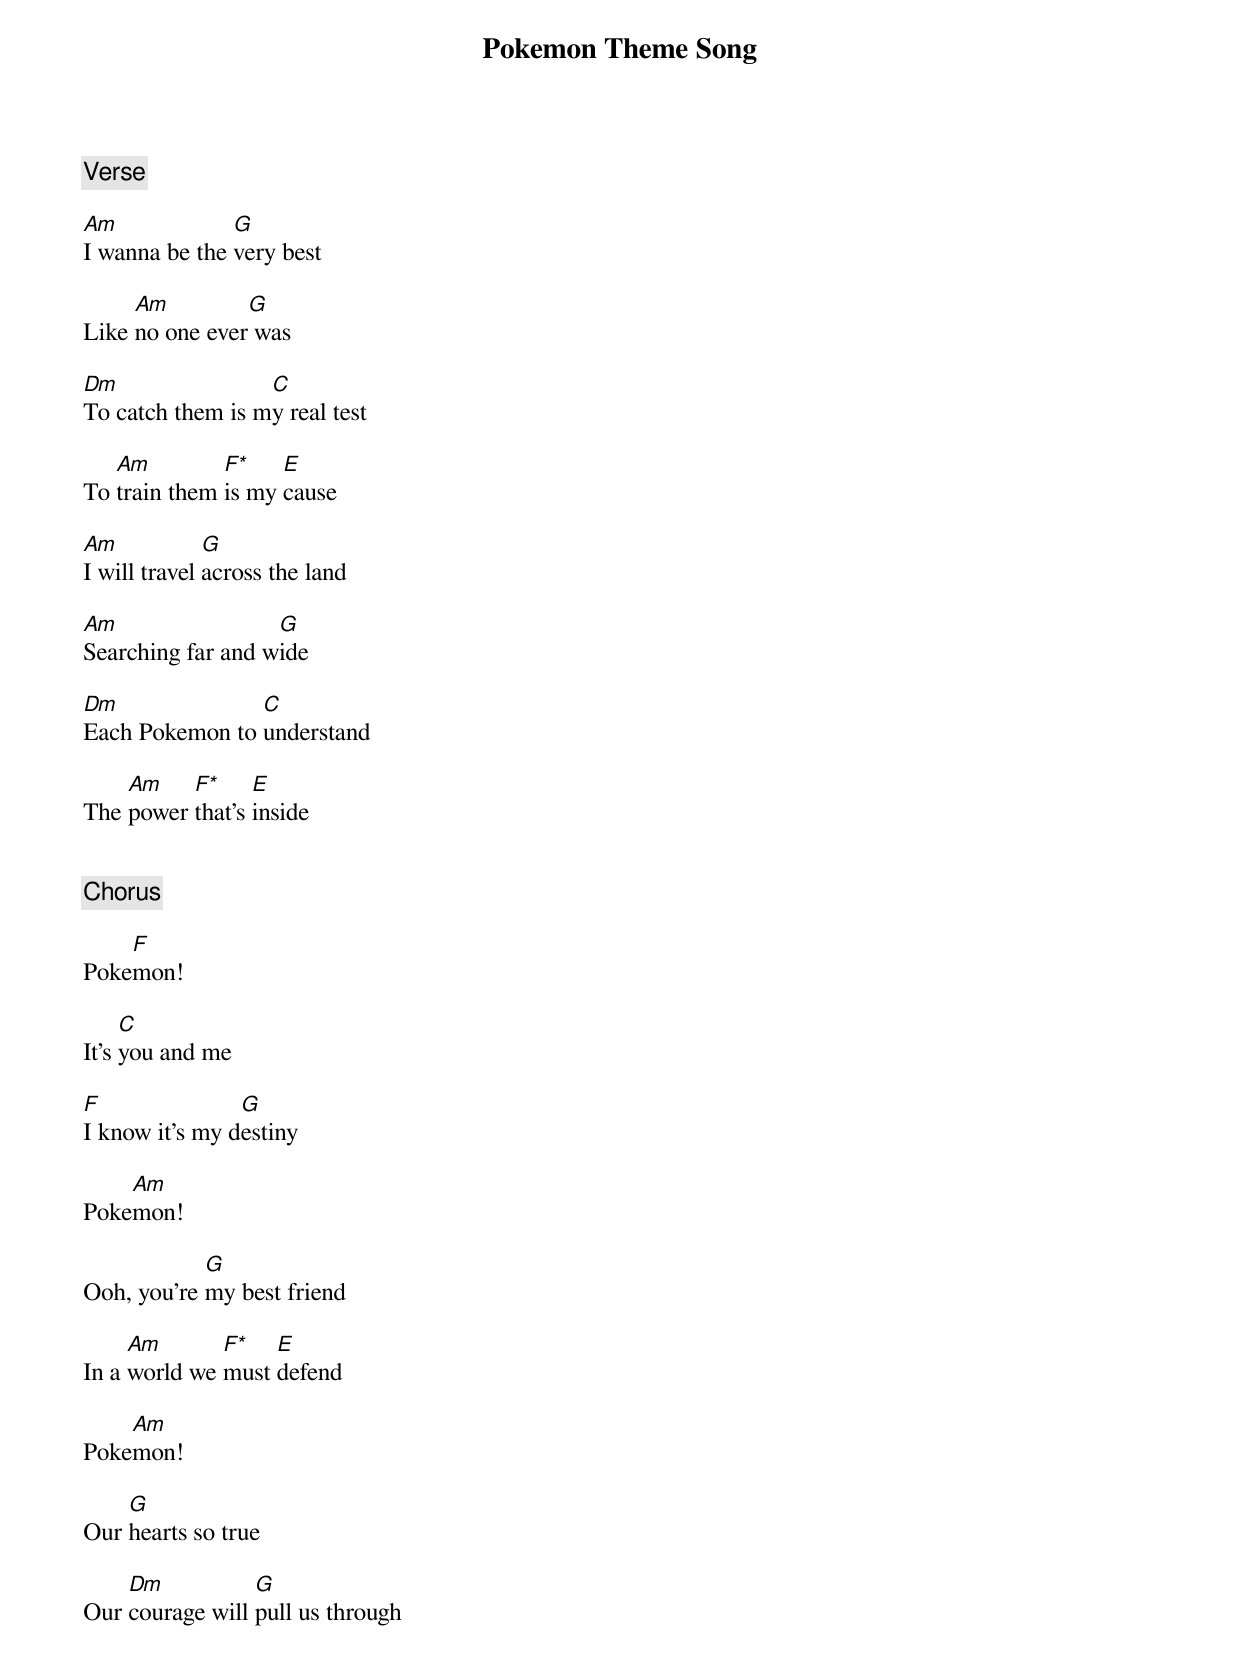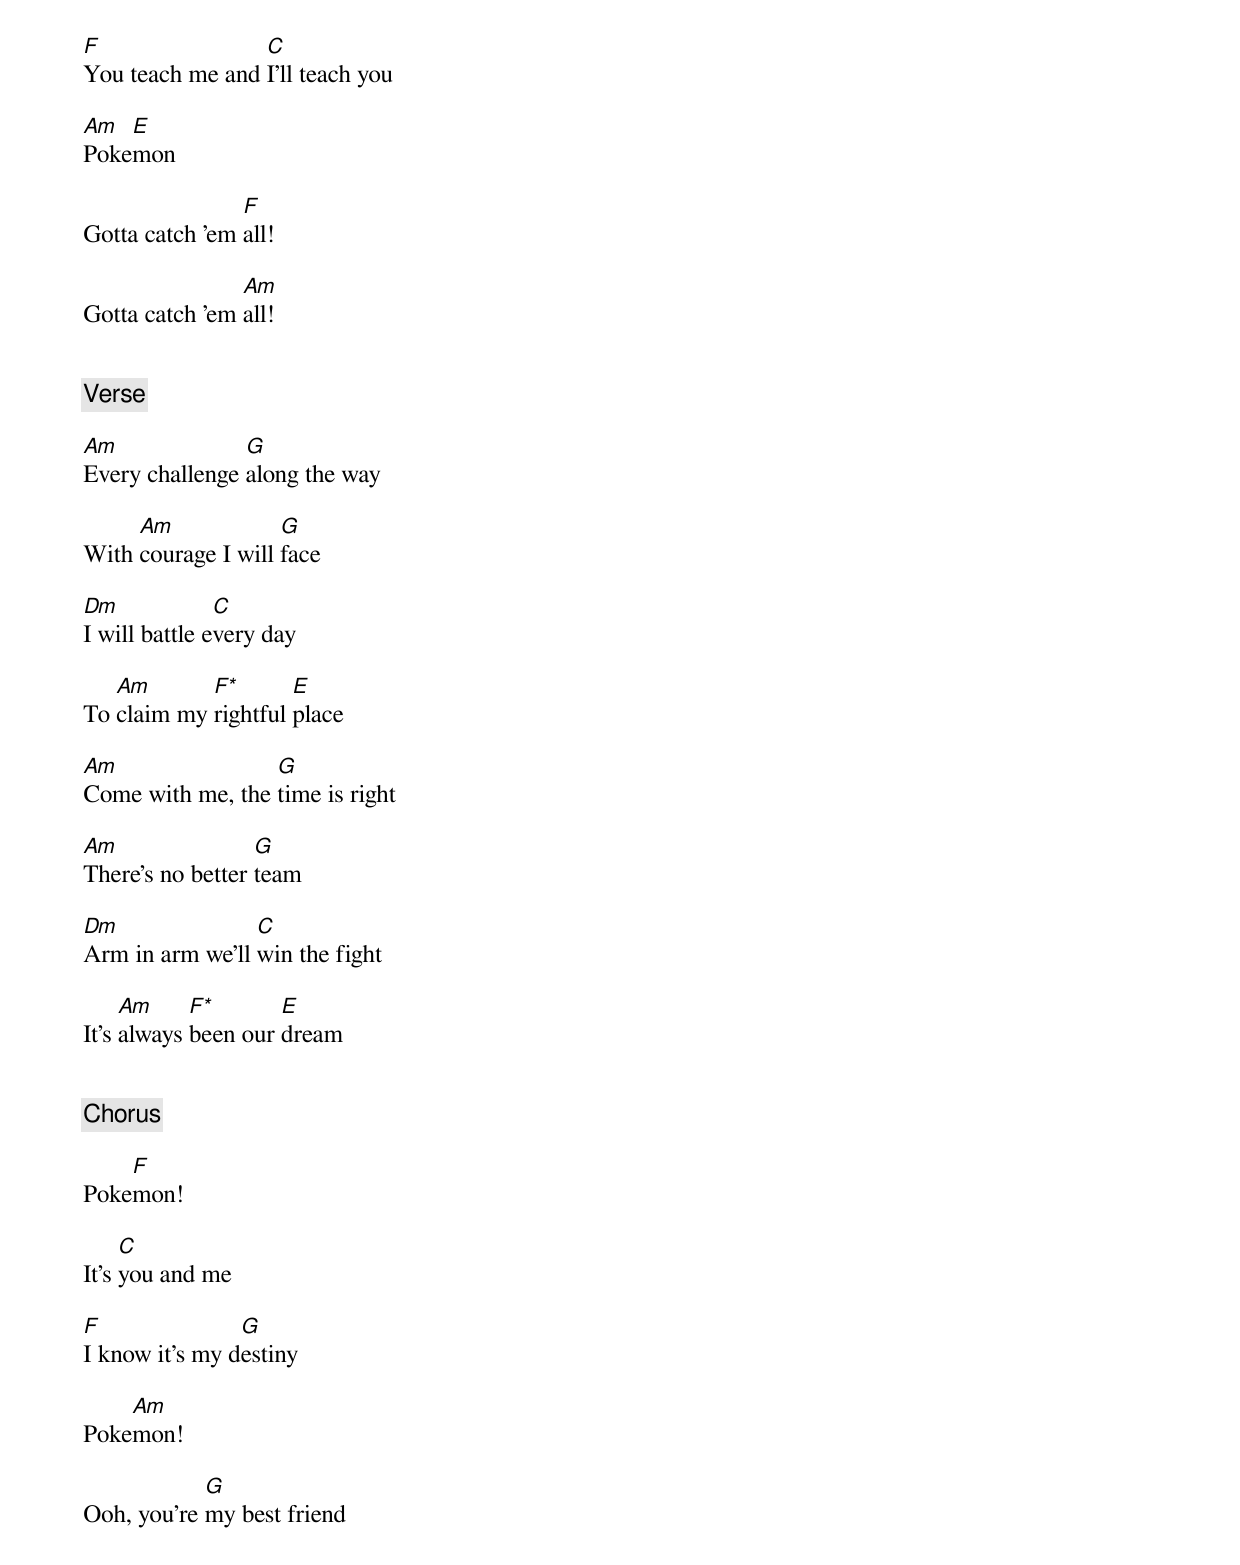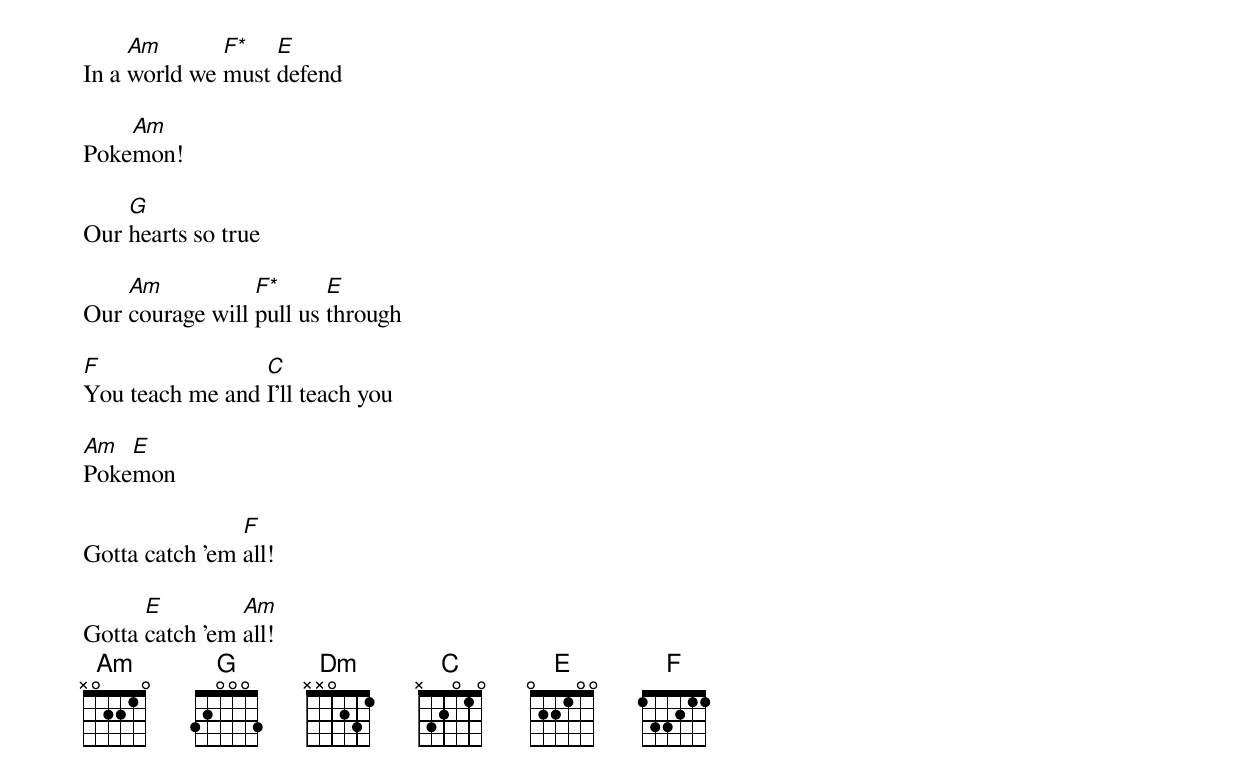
Pokemon Theme Song

[Verse]

Am             G
I wanna be the very best

     Am         G
Like no one ever was

Dm                C
To catch them is my real test

   Am         F*    E
To train them is my cause

Am            G
I will travel across the land

Am                 G
Searching far and wide

Dm              C
Each Pokemon to understand

    Am    F*     E
The power that's inside


[Chorus]

    F
Pokemon!

     C
It's you and me

F               G
I know it's my destiny

    Am
Pokemon!

            G
Ooh, you're my best friend

     Am       F*   E
In a world we must defend

    Am
Pokemon!

    G
Our hearts so true

    Dm           G
Our courage will pull us through

F                C
You teach me and I'll teach you

Am  E
Pokemon

                F
Gotta catch 'em all!

                Am
Gotta catch 'em all!


[Verse]

Am              G
Every challenge along the way

     Am             G
With courage I will face

Dm             C
I will battle every day

   Am       F*       E
To claim my rightful place

Am                G
Come with me, the time is right

Am                G
There's no better team

Dm               C
Arm in arm we'll win the fight

     Am     F*       E
It's always been our dream


[Chorus]

    F
Pokemon!

     C
It's you and me

F               G
I know it's my destiny

    Am
Pokemon!

            G
Ooh, you're my best friend

     Am       F*   E
In a world we must defend

    Am
Pokemon!

    G
Our hearts so true

    Am           F*      E
Our courage will pull us through

F                C
You teach me and I'll teach you

Am  E
Pokemon

                F
Gotta catch 'em all!

      E         Am
Gotta catch 'em all!
